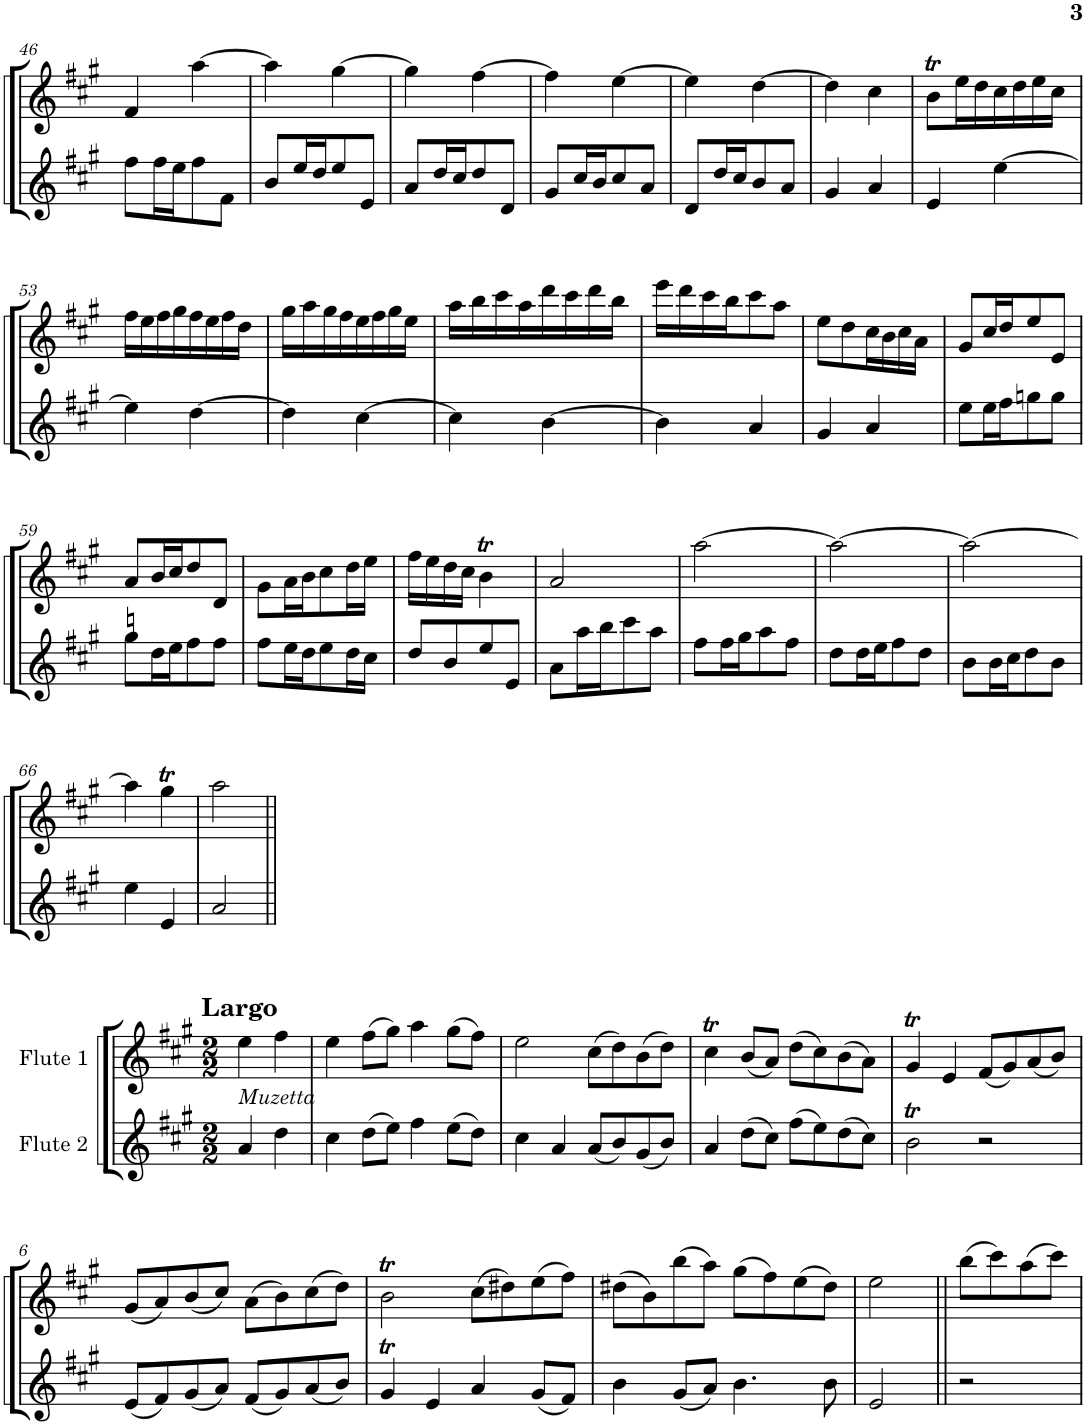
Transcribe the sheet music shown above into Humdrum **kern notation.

**kern	**kern
*part2	*part1
*staff2	*staff1
*I"Flute 2	*I"Flute 1
*I'Fl	*I'Fl
!!LO:PB:g=z
*clefG2	*clefG2
*k[f#c#g#]	*k[f#c#g#]
*M4/8	*M4/8
=46	=46
8ff#\L	4f#/
16ff#\L	.
16ee\J	.
8ff#\	[4aa\
8f#\J	.
=47	=47
8b/L	4aa\]
16ee/L	.
16dd/J	.
8ee/	[4gg#\
8e/J	.
=48	=48
8a/L	4gg#\]
16dd/L	.
16cc#/J	.
8dd/	[4ff#\
8d/J	.
=49	=49
8g#/L	4ff#\]
16cc#/L	.
16b/J	.
8cc#/	[4ee\
8a/J	.
=50	=50
8d/L	4ee\]
16dd/L	.
16cc#/J	.
8b/	[4dd\
8a/J	.
=51	=51
4g#/	4dd\]
4a/	4cc#\
=52	=52
4e/	8bT\L
.	16ee\L
.	16dd\
[4ee\	16cc#\
.	16dd\
.	16ee\
.	16cc#\JJ
!!LO:LB:g=z
=53	=53
4ee\]	16ff#\LL
.	16ee\
.	16ff#\
.	16gg#\
[4dd\	16ff#\
.	16ee\
.	16ff#\
.	16dd\JJ
=54	=54
4dd\]	16gg#\LL
.	16aa\
.	16gg#\
.	16ff#\
[4cc#\	16ee\
.	16ff#\
.	16gg#\
.	16ee\JJ
=55	=55
4cc#\]	16aa\LL
.	16bb\
.	16ccc#\
.	16aa\
[4b\	16ddd\
.	16ccc#\
.	16ddd\
.	16bb\JJ
=56	=56
4b\]	16eee\LL
.	16ddd\
.	16ccc#\
.	16bb\J
4a/	8ccc#\
.	8aa\J
=57	=57
4g#/	8ee\L
.	8dd\
4a/	16cc#\L
.	16b\
.	16cc#\
.	16a\JJ
=58	=58
8ee\L	8g#/L
16ee\L	16cc#/L
16ff#\J	16dd/J
8ggn\	8ee/
8gg\J	8e/J
!!LO:LB:g=z
=59	=59
8ggn\L	8a/L
16dd\L	16b/L
16ee\J	16cc#/J
8ff#\	8dd/
8ff#\J	8d/J
=60	=60
8ff#\L	8g#\L
16ee\L	16a\L
16dd\J	16b\J
8ee\	8cc#\
16dd\L	16dd\L
16cc#\JJ	16ee\JJ
=61	=61
8dd/L	16ff#\LL
.	16ee\
8b/	16dd\
.	16cc#\JJ
8ee/	4bT\
8e/J	.
=62	=62
8a\L	2a/
16aa\L	.
16bb\J	.
8ccc#\	.
8aa\J	.
=63	=63
8ff#\L	[2aa\
16ff#\L	.
16gg#\J	.
8aa\	.
8ff#\J	.
=64	=64
8dd\L	2aa\_
16dd\L	.
16ee\J	.
8ff#\	.
8dd\J	.
=65	=65
8b\L	2aa\_
16b\L	.
16cc#\J	.
8dd\	.
8b\J	.
!!LO:LB:g=z
=66	=66
4ee\	4aa\]
4e/	4gg#t\
=67	=67
2a/	2aa\
!!LO:LB:g=z
=1||	=1||
*M2/2	*M2/2
!	!LO:TX:a:B:t=Largo
!	!LO:TX:b:i:t=Muzetta
4a/	4ee\
4dd\	4ff#\
=2	=2
4cc#\	4ee\
(8dd\L	(8ff#\L
8ee\J)	8gg#\J)
4ff#\	4aa\
(8ee\L	(8gg#\L
8dd\J)	8ff#\J)
=3	=3
4cc#\	2ee\
4a/	.
(8a/L	(8cc#\L
8b/)	8dd\)
(8g#/	(8b\
8b/J)	8dd\J)
=4	=4
4a/	4cc#t\
(8dd\L	(8b/L
8cc#\J)	8a/J)
(8ff#\L	(8dd\L
8ee\)	8cc#\)
(8dd\	(8b\
8cc#\J)	8a\J)
=5	=5
2bT\	4g#t/
.	4e/
2r	(8f#/L
.	8g#/)
.	(8a/
.	8b/J)
!!LO:LB:g=z
=6	=6
(8e/L	(8g#/L
8f#/)	8a/)
(8g#/	(8b/
8a/J)	8cc#/J)
(8f#/L	(8a\L
8g#/)	8b\)
(8a/	(8cc#\
8b/J)	8dd\J)
=7	=7
4g#t/	2bT\
4e/	.
4a/	(8cc#\L
.	8dd#X\)
(8g#/L	(8ee\
8f#/J)	8ff#\J)
=8	=8
4b\	(8dd#X\L
.	8b\)
(8g#/L	(8bb\
8a/J)	8aa\J)
4.b\	(8gg#\L
.	8ff#\)
.	(8ee\
8b\	8dd#\J)
=9	=9
2e/	2ee\
=10||	=10||
2r	(8bb\L
.	8ccc#\)
.	(8aa\
.	8ccc#\J)
=	=
*-	*-
